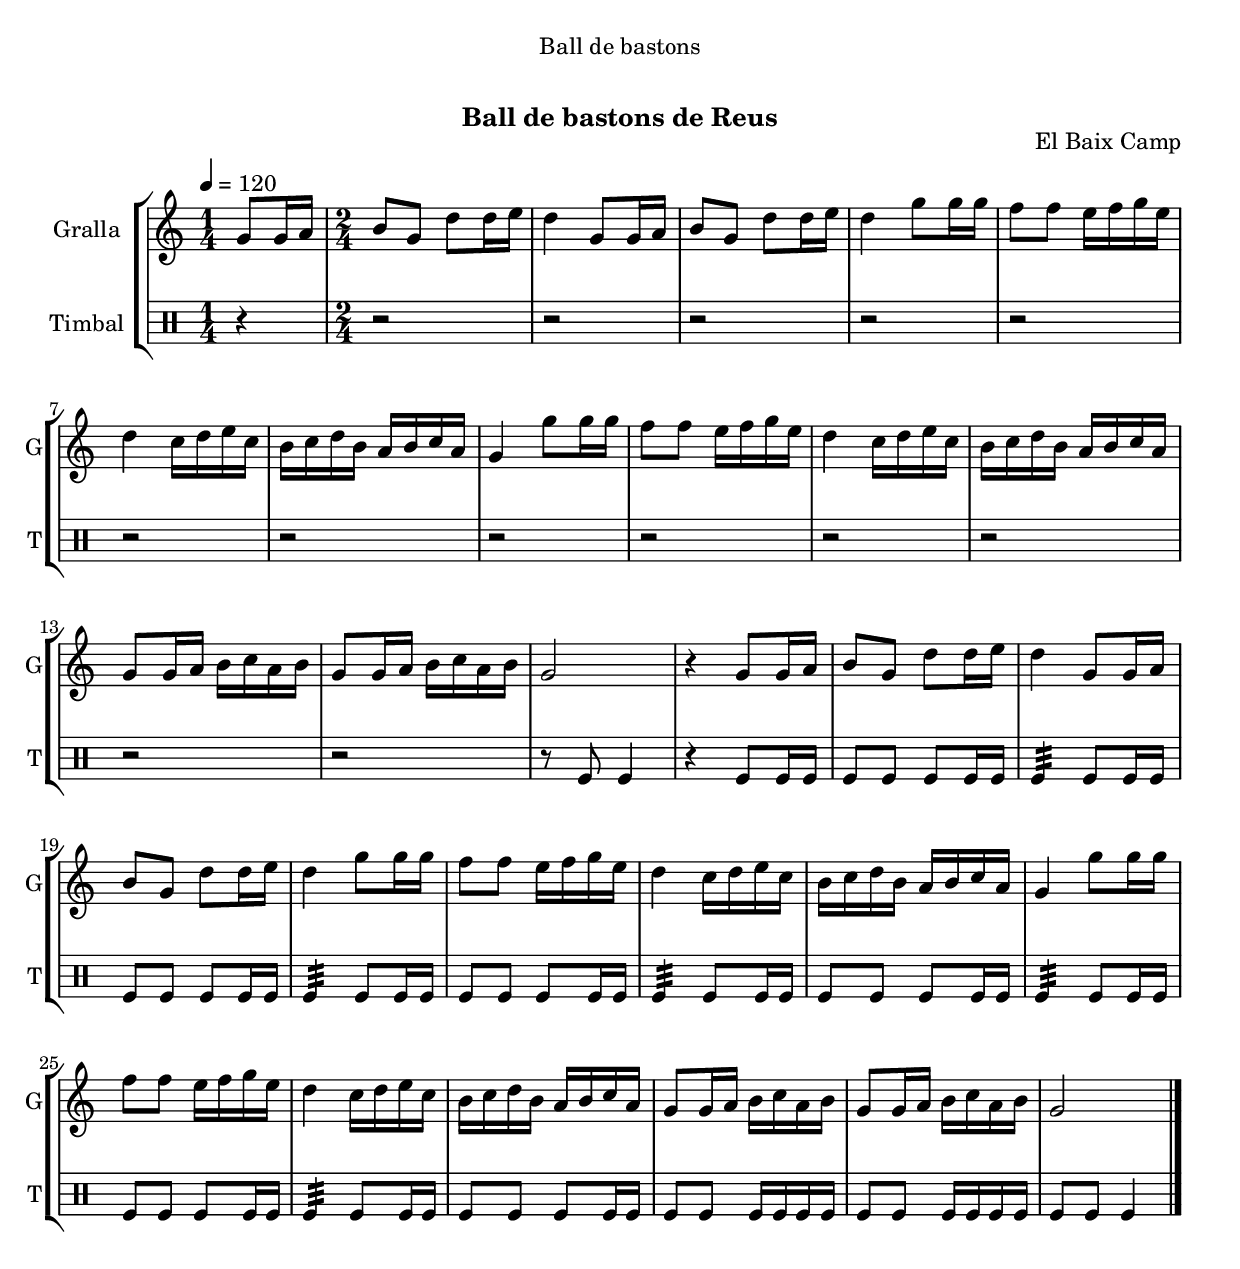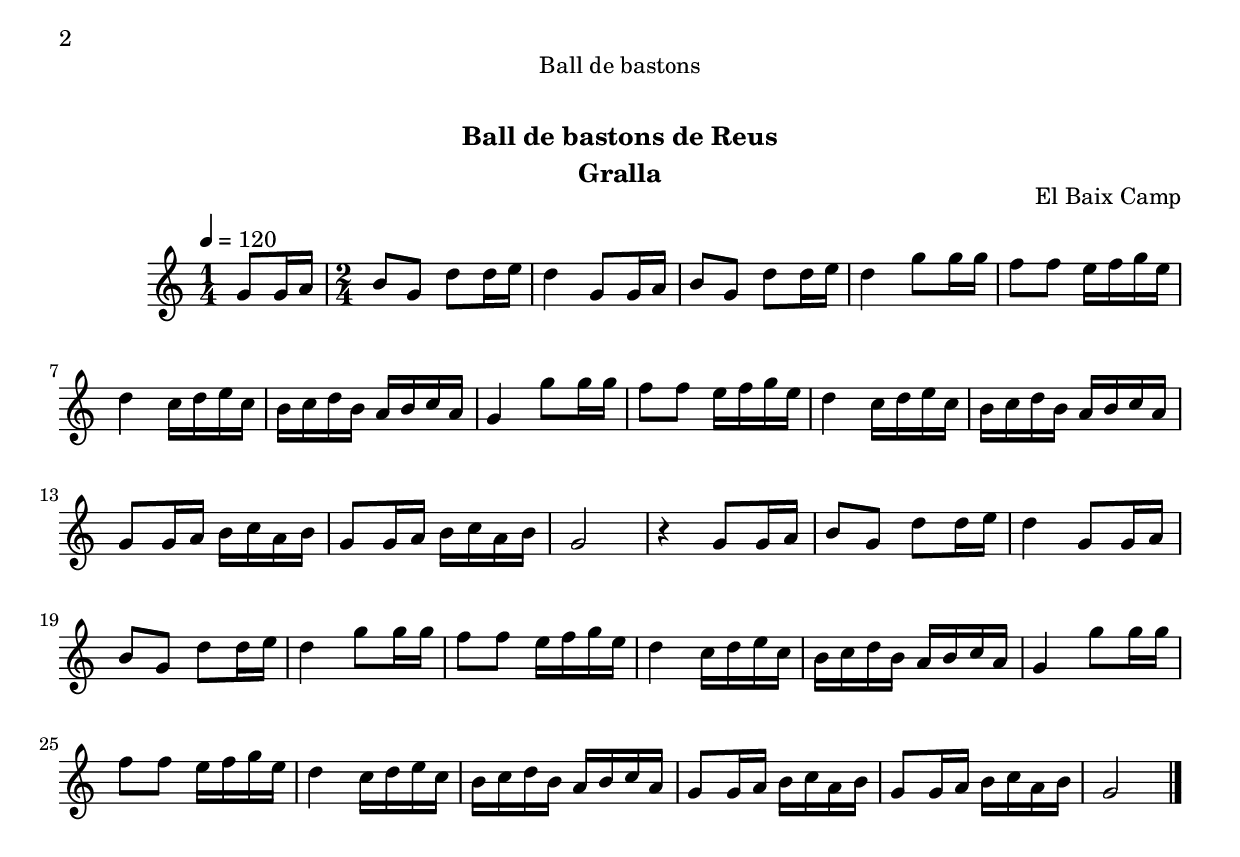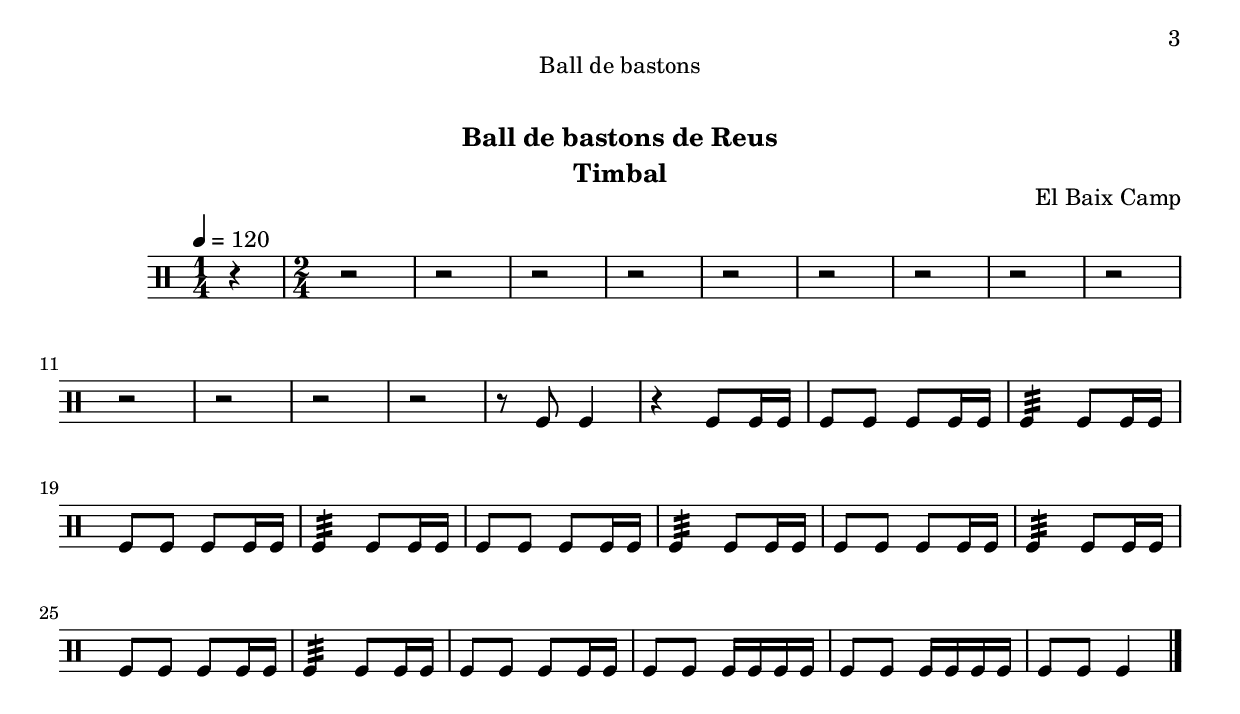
\version "2.22.1"

\header {
  dedication="Ball de bastons"
  title="    "
  subtitle="Ball de bastons de Reus"
  subsubtitle=""
  poet=""
  meter=""
  piece=""
  composer=""
  arranger=""
  opus="El Baix Camp"
  instrument=""
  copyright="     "
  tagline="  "
}

liniaroAa =
\relative g'
{
  \tempo 4=120
  \clef treble
  \key c \major
  \time 1/4
  g8 g16 a  |
  \time 2/4   b8 g d' d16 e  |
  d4 g,8 g16 a  |
  b8 g d' d16 e  |
  %05
  d4 g8 g16 g  |
  f8 f e16 f g e  |
  d4 c16 d e c  |
  b16 c d b a b c a  |
  g4 g'8 g16 g  |
  %10
  f8 f e16 f g e  |
  d4 c16 d e c  |
  b16 c d b a b c a  |
  g8 g16 a b c a b  |
  g8 g16 a b c a b  |
  %15
  g2  |
  r4 g8 g16 a  |
  b8 g d' d16 e  |
  d4 g,8 g16 a  |
  b8 g d' d16 e  |
  %20
  d4 g8 g16 g  |
  f8 f e16 f g e  |
  d4 c16 d e c  |
  b16 c d b a b c a  |
  g4 g'8 g16 g  |
  %25
  f8 f e16 f g e  |
  d4 c16 d e c  |
  b16 c d b a b c a  |
  g8 g16 a b c a b  |
  g8 g16 a b c a b  |
  %30
  g2  \bar "|."
}

liniaroAb =
\drummode
{
  \tempo 4=120
  \time 1/4
  r4  |
  \time 2/4   r2  |
  r2  |
  r2  |
  %05
  r2  |
  r2  |
  r2  |
  r2  |
  r2  |
  %10
  r2  |
  r2  |
  r2  |
  r2  |
  r2  |
  %15
  r8 tomfl tomfl4  |
  r4 tomfl8 tomfl16 tomfl  |
  tomfl8 tomfl tomfl tomfl16 tomfl  |
  tomfl4:32 tomfl8 tomfl16 tomfl  |
  tomfl8 tomfl tomfl tomfl16 tomfl  |
  %20
  tomfl4:32 tomfl8 tomfl16 tomfl  |
  tomfl8 tomfl tomfl tomfl16 tomfl  |
  tomfl4:32 tomfl8 tomfl16 tomfl  |
  tomfl8 tomfl tomfl tomfl16 tomfl  |
  tomfl4:32 tomfl8 tomfl16 tomfl  |
  %25
  tomfl8 tomfl tomfl tomfl16 tomfl  |
  tomfl4:32 tomfl8 tomfl16 tomfl  |
  tomfl8 tomfl tomfl tomfl16 tomfl  |
  tomfl8 tomfl tomfl16 tomfl tomfl tomfl  |
  tomfl8 tomfl tomfl16 tomfl tomfl tomfl  |
  %30
  tomfl8 tomfl tomfl4  \bar "|."
}

\bookpart {
  \score {
    \new StaffGroup {
      \override Score.RehearsalMark #'self-alignment-X = #LEFT
      <<
        \new Staff \with {instrumentName = #"Gralla" shortInstrumentName = #"G"} \liniaroAa
        \new DrumStaff \with {instrumentName = #"Timbal" shortInstrumentName = #"T"} \liniaroAb
      >>
    }
    \layout {}
  }
  \score { \unfoldRepeats
    \new StaffGroup {
      \override Score.RehearsalMark #'self-alignment-X = #LEFT
      <<
        \new Staff \with {instrumentName = #"Gralla" shortInstrumentName = #"G"} \liniaroAa
        \new DrumStaff \with {instrumentName = #"Timbal" shortInstrumentName = #"T"} \liniaroAb
      >>
    }
    \midi {}
  }
}

\bookpart {
  \header {instrument="Gralla"}
  \score {
    \new StaffGroup {
      \override Score.RehearsalMark #'self-alignment-X = #LEFT
      <<
        \new Staff \liniaroAa
      >>
    }
    \layout {}
  }
  \score { \unfoldRepeats
    \new StaffGroup {
      \override Score.RehearsalMark #'self-alignment-X = #LEFT
      <<
        \new Staff \liniaroAa
      >>
    }
    \midi {}
  }
}

\bookpart {
  \header {instrument="Timbal"}
  \score {
    \new StaffGroup {
      \override Score.RehearsalMark #'self-alignment-X = #LEFT
      <<
        \new DrumStaff \liniaroAb
      >>
    }
    \layout {}
  }
  \score { \unfoldRepeats
    \new StaffGroup {
      \override Score.RehearsalMark #'self-alignment-X = #LEFT
      <<
        \new DrumStaff \liniaroAb
      >>
    }
    \midi {}
  }
}

